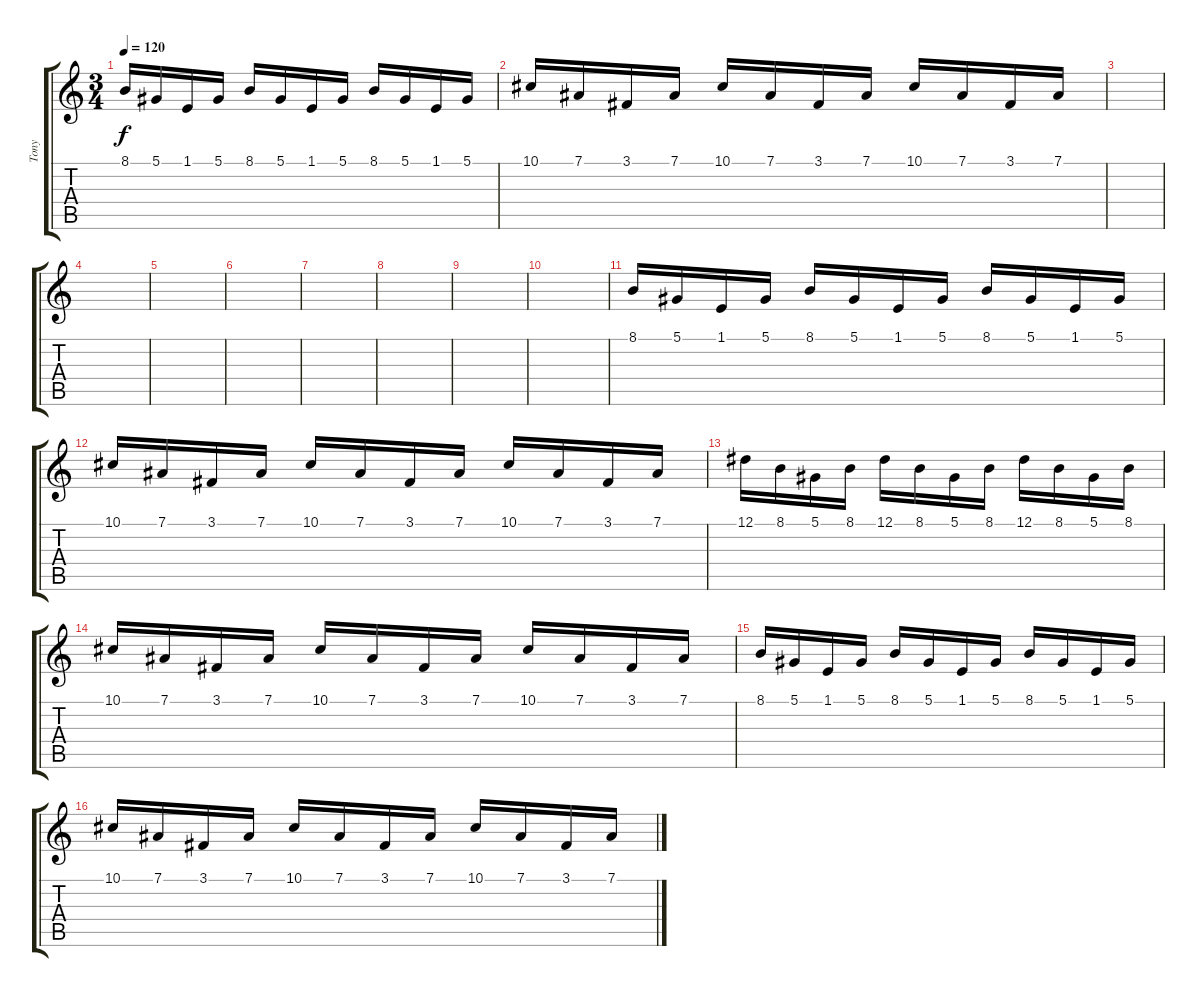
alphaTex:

\track ("Tony" "Tony") {instrument stringensemble2}
\staff {score tabs}
\tuning (Eb4 Bb3 Gb3 Db3 Ab2 Eb2) {hide}
\ts (3 4)
\tempo 120
\clef g2
\ks c
8.1.16{dy f instrument harpsichord} 5.1.16 1.1.16 5.1.16 8.1.16 5.1.16 1.1.16 5.1.16 8.1.16 5.1.16 1.1.16 5.1.16 |
10.1.16 7.1.16 3.1.16 7.1.16 10.1.16 7.1.16 3.1.16 7.1.16 10.1.16 7.1.16 3.1.16 7.1.16 |
|
|
|
|
|
|
|
|
8.1.16{instrument harpsichord} 5.1.16 1.1.16 5.1.16 8.1.16 5.1.16 1.1.16 5.1.16 8.1.16 5.1.16 1.1.16 5.1.16 |
10.1.16 7.1.16 3.1.16 7.1.16 10.1.16 7.1.16 3.1.16 7.1.16 10.1.16 7.1.16 3.1.16 7.1.16 |
12.1.16 8.1.16 5.1.16 8.1.16 12.1.16 8.1.16 5.1.16 8.1.16 12.1.16 8.1.16 5.1.16 8.1.16 |
10.1.16 7.1.16 3.1.16 7.1.16 10.1.16 7.1.16 3.1.16 7.1.16 10.1.16 7.1.16 3.1.16 7.1.16 |
8.1.16{instrument harpsichord} 5.1.16 1.1.16 5.1.16 8.1.16 5.1.16 1.1.16 5.1.16 8.1.16 5.1.16 1.1.16 5.1.16 |
10.1.16 7.1.16 3.1.16 7.1.16 10.1.16 7.1.16 3.1.16 7.1.16 10.1.16 7.1.16 3.1.16 7.1.16
